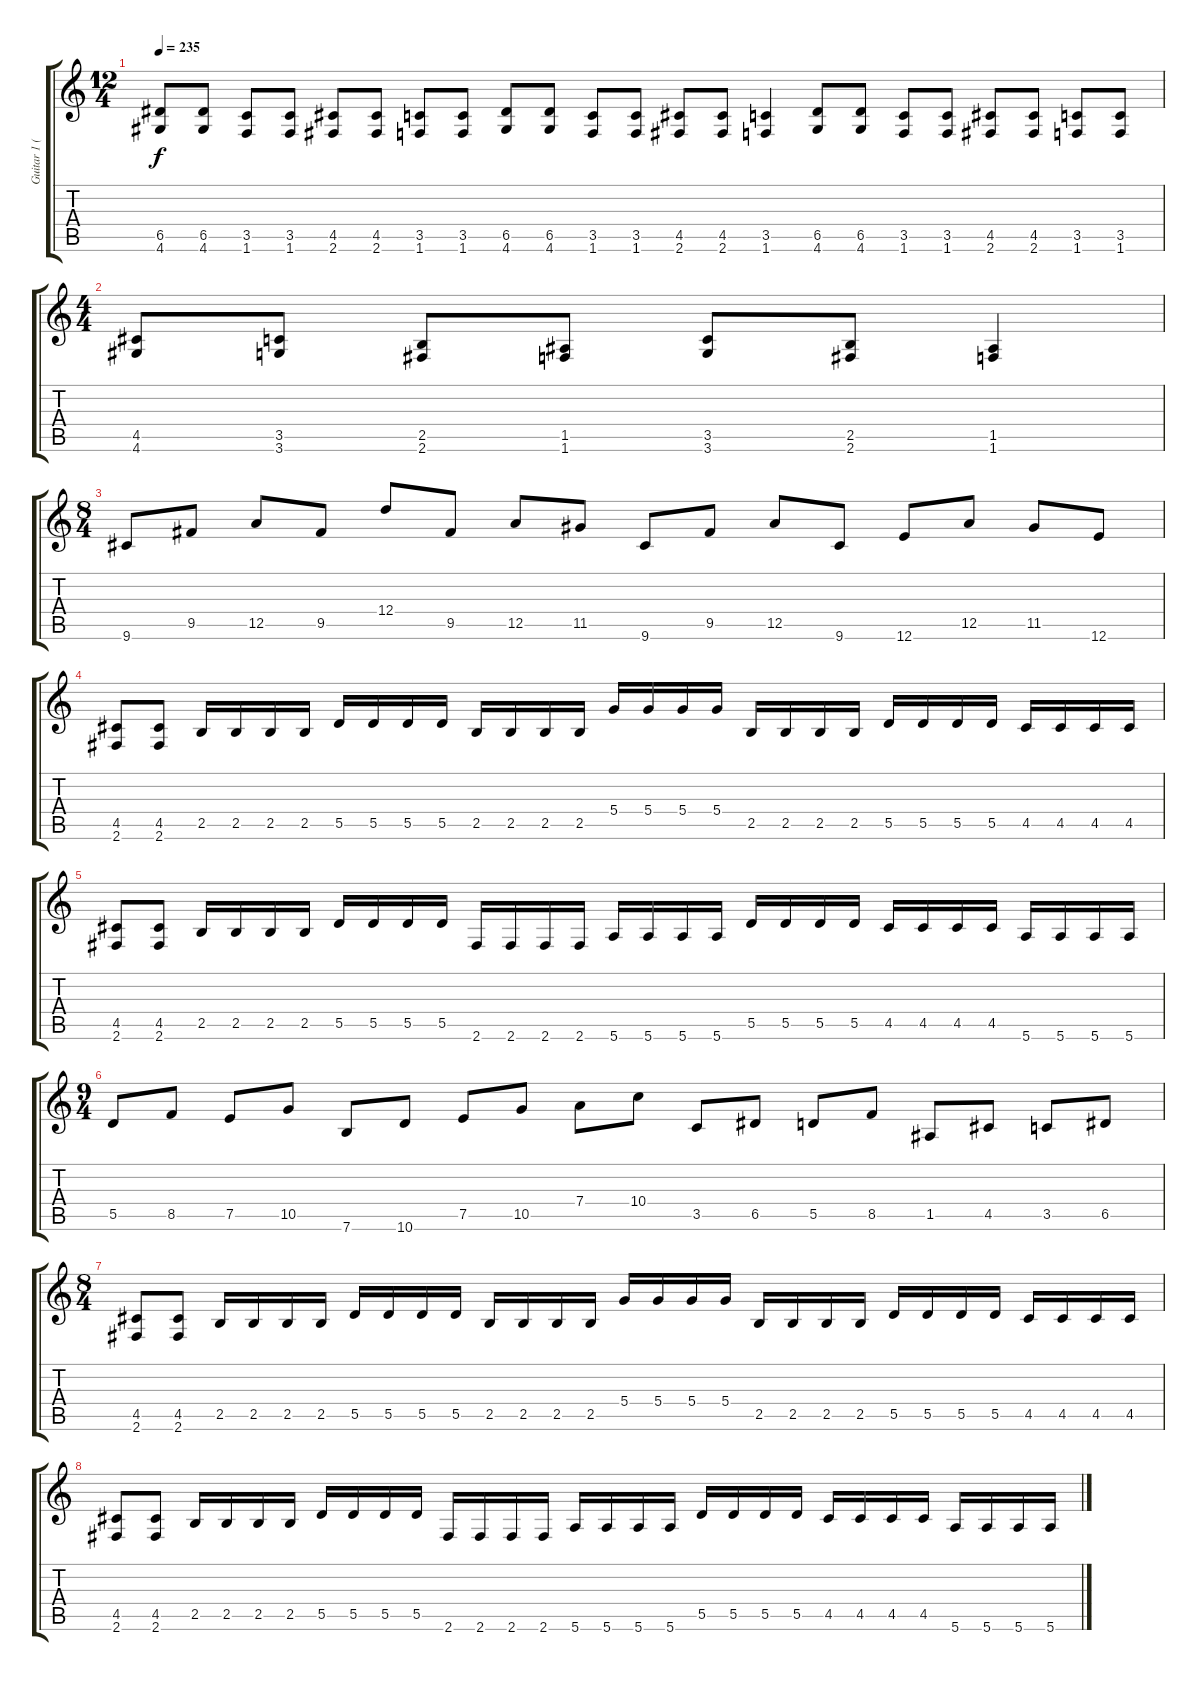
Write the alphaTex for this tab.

\track ("Guitar 1 (Matt Sotelo)" "Guitar 1 (") {instrument distortionguitar}
\staff {score tabs}
\tuning (E4 B3 G3 D3 A2 E2) {hide}
\ts (12 4)
\tempo 235
\clef g2
\ks c
(6.5 4.6).8{dy f} (6.5 4.6).8 (3.5 1.6).8 (3.5 1.6).8 (4.5 2.6).8 (4.5 2.6).8 (3.5 1.6).8 (3.5 1.6).8 (6.5 4.6).8 (6.5 4.6).8 (3.5 1.6).8 (3.5 1.6).8 (4.5 2.6).8 (4.5 2.6).8 (3.5 1.6).4 (6.5 4.6).8 (6.5 4.6).8 (3.5 1.6).8 (3.5 1.6).8 (4.5 2.6).8 (4.5 2.6).8 (3.5 1.6).8 (3.5 1.6).8 |
\ts (4 4)
(4.5 4.6).8 (3.5 3.6).8 (2.5 2.6).8 (1.5 1.6).8 (3.5 3.6).8 (2.5 2.6).8 (1.5 1.6).4 |
\ts (8 4)
9.6.8 9.5.8 12.5.8 9.5.8 12.4.8 9.5.8 12.5.8 11.5.8 9.6.8 9.5.8 12.5.8 9.6.8 12.6.8 12.5.8 11.5.8 12.6.8 |
(4.5 2.6).8 (4.5 2.6).8 2.5.16 2.5.16 2.5.16 2.5.16 5.5.16 5.5.16 5.5.16 5.5.16 2.5.16 2.5.16 2.5.16 2.5.16 5.4.16 5.4.16 5.4.16 5.4.16 2.5.16 2.5.16 2.5.16 2.5.16 5.5.16 5.5.16 5.5.16 5.5.16 4.5.16 4.5.16 4.5.16 4.5.16 |
(4.5 2.6).8 (4.5 2.6).8 2.5.16 2.5.16 2.5.16 2.5.16 5.5.16 5.5.16 5.5.16 5.5.16 2.6.16 2.6.16 2.6.16 2.6.16 5.6.16 5.6.16 5.6.16 5.6.16 5.5.16 5.5.16 5.5.16 5.5.16 4.5.16 4.5.16 4.5.16 4.5.16 5.6.16 5.6.16 5.6.16 5.6.16 |
\ts (9 4)
5.5.8 8.5.8 7.5.8 10.5.8 7.6.8 10.6.8 7.5.8 10.5.8 7.4.8 10.4.8 3.5.8 6.5.8 5.5.8 8.5.8 1.5.8 4.5.8 3.5.8 6.5.8 |
\ts (8 4)
(4.5 2.6).8 (4.5 2.6).8 2.5.16 2.5.16 2.5.16 2.5.16 5.5.16 5.5.16 5.5.16 5.5.16 2.5.16 2.5.16 2.5.16 2.5.16 5.4.16 5.4.16 5.4.16 5.4.16 2.5.16 2.5.16 2.5.16 2.5.16 5.5.16 5.5.16 5.5.16 5.5.16 4.5.16 4.5.16 4.5.16 4.5.16 |
(4.5 2.6).8 (4.5 2.6).8 2.5.16 2.5.16 2.5.16 2.5.16 5.5.16 5.5.16 5.5.16 5.5.16 2.6.16 2.6.16 2.6.16 2.6.16 5.6.16 5.6.16 5.6.16 5.6.16 5.5.16 5.5.16 5.5.16 5.5.16 4.5.16 4.5.16 4.5.16 4.5.16 5.6.16 5.6.16 5.6.16 5.6.16
